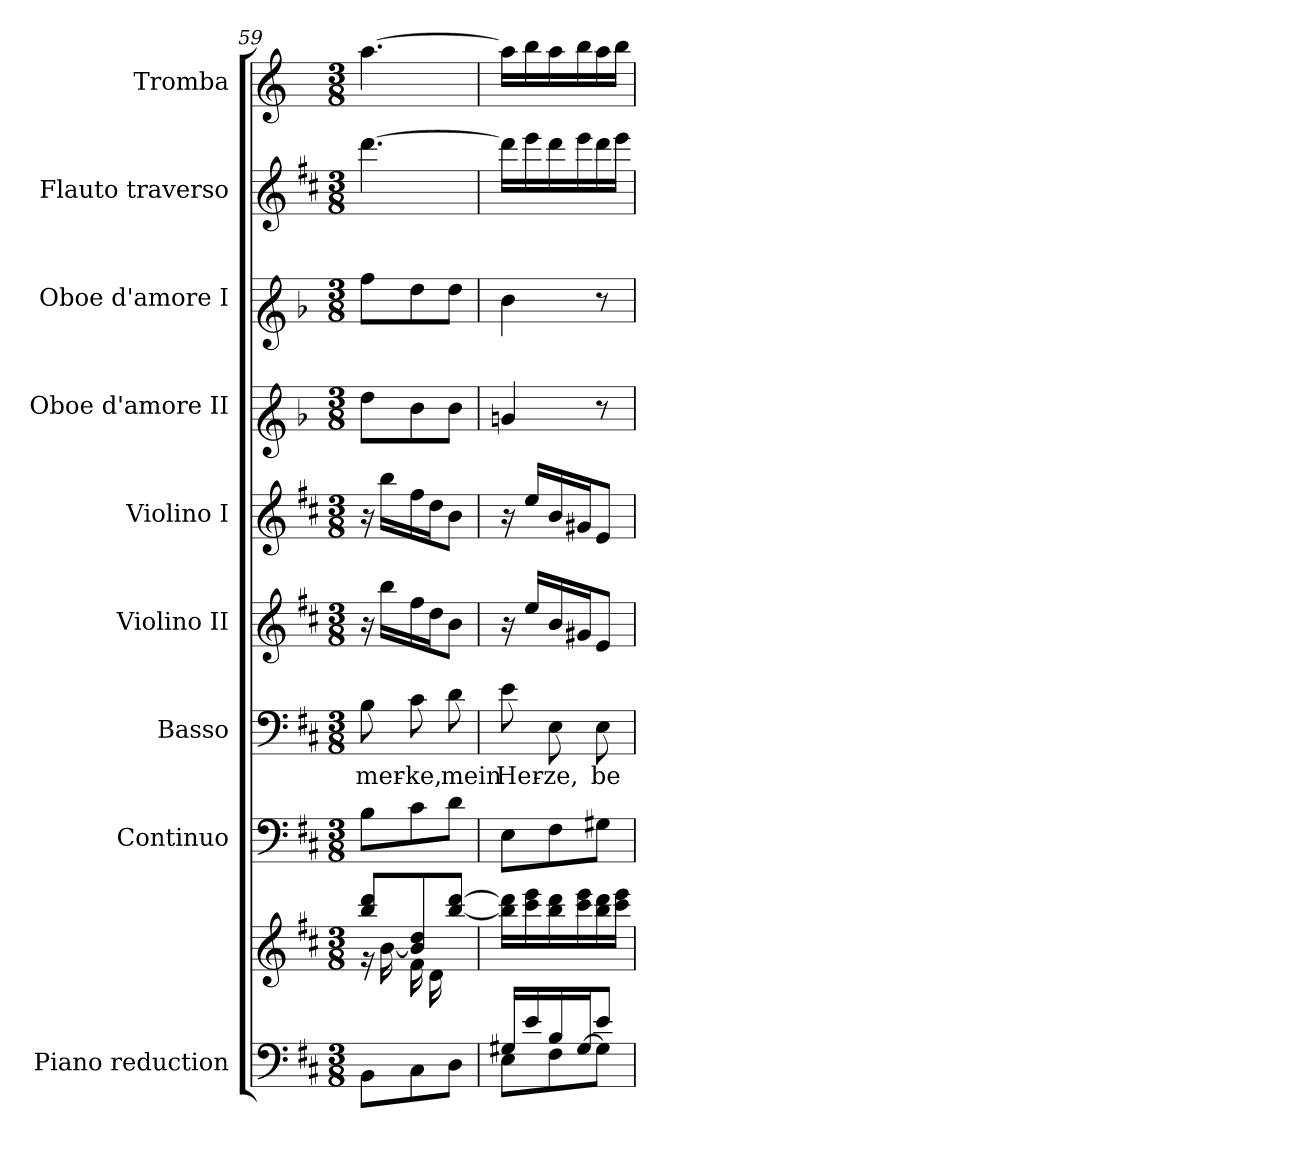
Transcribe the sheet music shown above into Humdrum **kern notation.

**kern	**kern	**kern	**kern	**text	**kern	**kern	**kern	**kern	**kern	**kern
*part9	*part9	*part8	*part7	*part7	*part6	*part5	*part4	*part3	*part2	*part1
*staff10	*staff9	*staff8	*staff7	*staff7	*staff6	*staff5	*staff4	*staff3	*staff2	*staff1
*I"Piano reduction	*	*I"Continuo	*I"Basso	*	*I"Violino II	*I"Violino I	*I"Oboe d'amore II	*I"Oboe d'amore I	*I"Flauto traverso	*I"Tromba
*I'Pno	*	*	*	*	*I'Vln	*I'Vln	*	*	*I'Fl	*
*clefF4	*clefG2	*clefF4	*clefF4	*	*clefG2	*clefG2	*clefG1	*clefG1	*clefG2	*clefG2
*	*	*	*	*	*	*	*ITrd2c3	*ITrd2c3	*	*ITrd-1c-2
*k[f#c#]	*k[f#c#]	*k[f#c#]	*k[f#c#]	*	*k[f#c#]	*k[f#c#]	*k[f#c#]	*k[f#c#]	*k[f#c#]	*k[f#c#]
*M3/8	*M3/8	*M3/8	*M3/8	*	*M3/8	*M3/8	*M3/8	*M3/8	*M3/8	*M3/8
=59	=59	=59	=59	=59	=59	=59	=59	=59	=59	=59
*^	*^	*	*	*	*	*	*	*	*	*
!	!	!	!	!	!	!LO:LY:b	!	!	!	!	!	!
4ryy	8BB\L	8bb/ 8ddd/L	16r	8B\L	8B\	mer-	16r	16r	8dd\L	8ff#\L	[4.ddd\	[4.bb\
.	.	.	[16b\LL	.	.	.	16bb\LL	16bb\LL	.	.	.	.
!	!	!	!	!	!	!LO:LY:b	!	!	!	!	!	!
.	8C#\	8b/] 8dd/	16f#\	8c#\	8c#\	-ke,	16ff#\	16ff#\	8b\	8dd\	.	.
.	.	.	16d\J	.	.	.	16dd\J	16dd\J	.	.	.	.
!	!	!	!	!	!	!LO:LY:b	!	!	!	!	!	!
8B/J	8D\J	[8bb/ [8ddd/J	8ryy	8d\J	8d\	mein	8b\J	8b\J	8b\J	8dd\J	.	.
=60	=60	=60	=60	=60	=60	=60	=60	=60	=60	=60	=60	=60
!	!	!	!	!	!	!LO:LY:b	!	!	!	!	!	!
*	*	*v	*v	*	*	*	*	*	*	*	*	*
16G#X/LL	8E\L	16bb\] 16ddd\]LL	8E\L	8e\	Her-	16r	16r	4g#X/	4b\	16ddd\LL]	16bb\LL]
16e/	.	16ccc#\ 16eee\	.	.	.	16ee/LL	16ee/LL	.	.	16eee\	16ccc#\
!	!	!	!	!	!LO:LY:b	!	!	!	!	!	!
16B/	8F#\	16bb\ 16ddd\	8F#\	8E\	-ze,	16b/	16b/	.	.	16ddd\	16bb\
[<16G#/J	.	16ccc#\ 16eee\	.	.	.	16g#X/J	16g#X/J	.	.	16eee\	16ccc#\
!	!	!	!	!	!LO:LY:b	!	!	!	!	!	!
8e/J	8G#\J]	16bb\ 16ddd\	8G#X\J	8E\	be-	8e/J	8e/J	8r	8r	16ddd\	16bb\
.	.	16ccc#\ 16eee\JJ	.	.	.	.	.	.	.	16eee\JJ	16ccc#\JJ
*v	*v	*	*	*	*	*	*	*	*	*	*
=	=	=	=	=	=	=	=	=	=	=
*-	*-	*-	*-	*-	*-	*-	*-	*-	*-	*-
